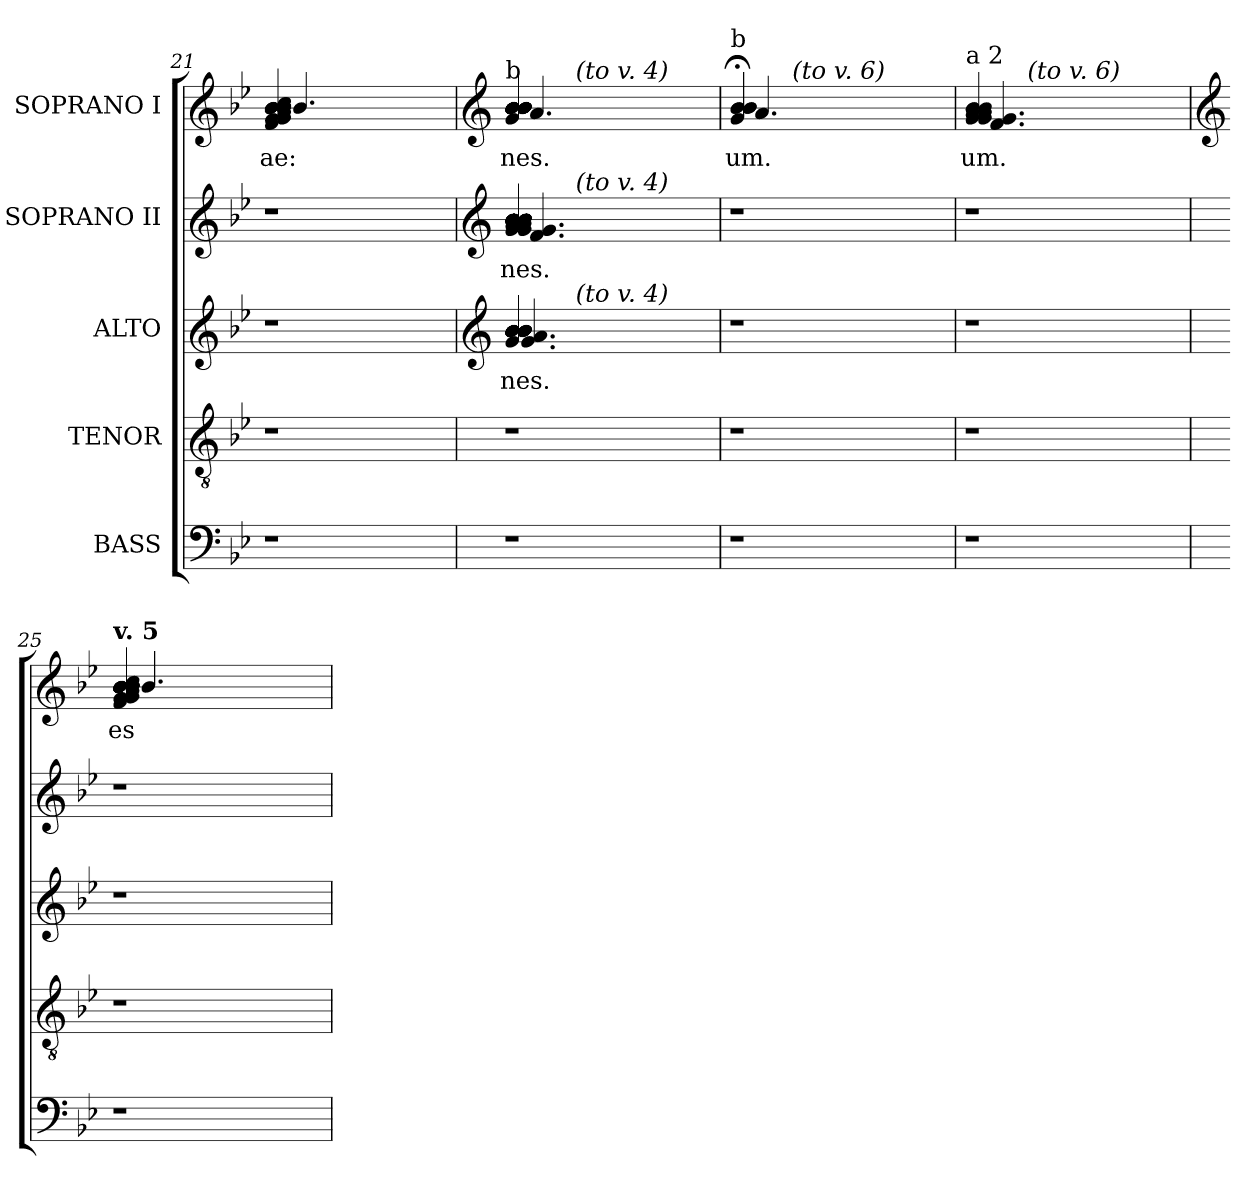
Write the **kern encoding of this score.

**kern	**kern	**kern	**text	**kern	**text	**kern	**text
*part5	*part4	*part3	*part3	*part2	*part2	*part1	*part1
*staff5	*staff4	*staff3	*staff3	*staff2	*staff2	*staff1	*staff1
*I"BASS	*I"TENOR	*I"ALTO	*	*I"SOPRANO II	*	*I"SOPRANO I	*
!!LO:LB:g=z
*clefF4	*clefGv2	*clefG2	*	*clefG2	*	*clefG2	*
*k[b-e-]	*k[b-e-]	*k[b-e-]	*	*k[b-e-]	*	*k[b-e-]	*
*B-:	*B-:	*B-:	*	*B-:	*	*B-:	*
=21	=21	=21	=21	=21	=21	=21	=21
!	!	!	!	!	!	!LO:TX:a:B:t=v. 3	!
!	!	!	!	!	!	!	!LO:LY:b:cj
*	*	*	*	*	*	*^	*
!	!	!	!	!	!	!	!	!LO:LY:b:cj
1r	1r	1r	.	1r	.	(>(>4f/ 4g/ 4b-/ 4b-/ 4b-/ 4b-/ 4b-/ 4b-/ 4b-/ 4b-/ 4b-/ 4b-/ 4cc/ 4b-/ 4a/ 4g/	4.b-/	-ae:
.	.	.	.	.	.	2ryy	.	.
.	.	.	.	.	.	.	2ryy	.
.	.	.	.	.	.	8ryy	.	.
.	.	.	.	.	.	8ryy	8ryy	.
*	*	*	*	*	*	*v	*v	*
!!LO:LB:g=z
=22	=22	=22	=22	=22	=22	=22	=22
*	*	*clefG2	*	*clefG2	*	*clefG2	*
*	*	*	*	*	*	*^	*
!	!	!	!	!	!	!LO:TX:a:t=b	!	!
!	!	!	!	!LO:TX:a:t=a 2	!	!	!	!
!	!	!	!LO:LY:b:cj	!	!	!	!	!
*	*	*^	*	*	*	*	*	*
!	!	!	!	!LO:LY:b	!	!LO:LY:b:cj	!	!	!
*	*	*	*	*	*^	*	*	*	*
!	!	!	!	!	!	!	!LO:LY:b	!	!	!LO:LY:b:cj
!	!	!	!	!	!	!	!	!	!	!LO:LY:b:cj
*	*	*	*^	*	*	*^	*	*	*^	*
1r	1r	4b-/ 4b-/ 4b-/ 4b-/ 4b-/ 4b-/ 4b-/ 4b-/ 4b-/ 4b-/ 4b-/ 4b-/ 4b-/ 4b-/ 4b-/ 4b-/ 4b-/ 4g/ 4b-/	(>4.a/ 4.g/	4ryy	-nes.	(>(>4b-/ 4b-/ 4b-/ 4b-/ 4b-/ 4b-/ 4b-/ 4b-/ 4b-/ 4b-/ 4b-/ 4b-/ 4b-/ 4b-/ 4b-/ 4b-/ 4b-/ 4a/ 4g/ 4a/ 4g/	(>4.f/ 4.g/	4ryy	-nes.	4b-/ 4b-/ 4b-/ 4b-/ 4b-/ 4b-/ 4b-/ 4b-/ 4b-/ 4b-/ 4b-/ 4b-/ 4b-/ 4b-/ 4b-/ 4b-/ 4b-/ 4g/ 4b-/	4.a/	4ryy	-nes.
.	.	2ryy	.	16.ryy	.	2ryy	.	16.ryy	.	2ryy	.	16.ryy	.
!	!	!	!	!	!	!	!	!	!	!	!	!LO:TX:a:i:t=(to v. 4)	!
!	!	!	!	!	!	!	!	!LO:TX:a:i:t=(to v. 4)	!	!	!	!	!
!	!	!	!	!LO:TX:a:i:t=(to v. 4)	!	!	!	!	!	!	!	!	!
.	.	.	.	2ryy	.	.	.	2ryy	.	.	.	2ryy	.
.	.	.	2ryy	.	.	.	2ryy	.	.	.	2ryy	.	.
.	.	8ryy	.	.	.	8ryy	.	.	.	8ryy	.	.	.
.	.	.	.	8ryy	.	.	.	8ryy	.	.	.	8ryy	.
.	.	8ryy	8ryy	.	.	8ryy	8ryy	.	.	8ryy	8ryy	.	.
.	.	.	.	32ryy	.	.	.	32ryy	.	.	.	32ryy	.
!!LO:LB:g=z	!!	!!
=23	=23	=23	=23	=23	=23	=23	=23	=23	=23	=23	=23	=23	=23
!	!	!	!	!	!	!	!	!	!	!LO:TX:a:t=b	!	!	!
!	!	!	!	!	!	!	!	!	!	!	!	!	!LO:LY:b:cj
!	!	!	!	!	!	!	!	!	!	!	!	!	!LO:LY:b:cj
*	*	*v	*v	*v	*	*	*	*	*	*	*	*	*
*	*	*	*	*v	*v	*v	*	*	*	*	*
1r	1r	1r	.	1r	.	4b-/;< 4b-/;< 4b-/;< 4g/;< 4b-/;<	4.a/	4ryy	-um.
.	.	.	.	.	.	2ryy	.	32.ryy	.
!	!	!	!	!	!	!	!	!LO:TX:a:i:t=(to v. 6)	!
.	.	.	.	.	.	.	.	2ryy	.
.	.	.	.	.	.	.	2ryy	.	.
.	.	.	.	.	.	8ryy	.	.	.
.	.	.	.	.	.	.	.	8ryy	.
.	.	.	.	.	.	8ryy	8ryy	.	.
.	.	.	.	.	.	.	.	16ryy	.
.	.	.	.	.	.	.	.	64ryy	.
!!LO:LB:g=z	!!	!!
=24	=24	=24	=24	=24	=24	=24	=24	=24	=24
!	!	!	!	!	!	!LO:TX:a:t=a 2	!	!	!
!	!	!	!	!	!	!	!	!	!LO:LY:b:cj
!	!	!	!	!	!	!	!	!	!LO:LY:b
1r	1r	1r	.	1r	.	(>(>4b-/ 4b-/ 4b-/ 4a/ 4g/ 4a/ 4g/	(>4.f/ 4.g/	4ryy	-um.
.	.	.	.	.	.	2ryy	.	32.ryy	.
!	!	!	!	!	!	!	!	!LO:TX:a:i:t=(to v. 6)	!
.	.	.	.	.	.	.	.	2ryy	.
.	.	.	.	.	.	.	2ryy	.	.
.	.	.	.	.	.	8ryy	.	.	.
.	.	.	.	.	.	.	.	8ryy	.
.	.	.	.	.	.	8ryy	8ryy	.	.
.	.	.	.	.	.	.	.	16ryy	.
.	.	.	.	.	.	.	.	64ryy	.
*	*	*	*	*	*	*v	*v	*v	*
!!LO:LB:g=z
=25	=25	=25	=25	=25	=25	=25	=25
*	*	*	*	*	*	*clefG2	*
*	*	*	*	*	*	*^	*
*	*	*	*	*	*	*	*^	*
!	!	!	!	!	!	!LO:TX:a:B:t=v. 5	!	!	!
!	!	!	!	!	!	!	!	!	!LO:LY:b:cj
!	!	!	!	!	!	!	!	!	!LO:LY:b:cj
*	*	*	*	*	*	*	*v	*v	*
1r	1r	1r	.	1r	.	(>(>4f/ 4g/ 4b-/ 4b-/ 4b-/ 4b-/ 4b-/ 4b-/ 4b-/ 4b-/ 4b-/ 4b-/ 4b-/ 4b-/ 4b-/ 4cc/ 4b-/ 4b-/ 4a/ 4g/	4.b-/	-es
.	.	.	.	.	.	2ryy	.	.
.	.	.	.	.	.	.	2ryy	.
.	.	.	.	.	.	8ryy	.	.
.	.	.	.	.	.	8ryy	8ryy	.
*	*	*	*	*	*	*v	*v	*
=	=	=	=	=	=	=	=
*-	*-	*-	*-	*-	*-	*-	*-
